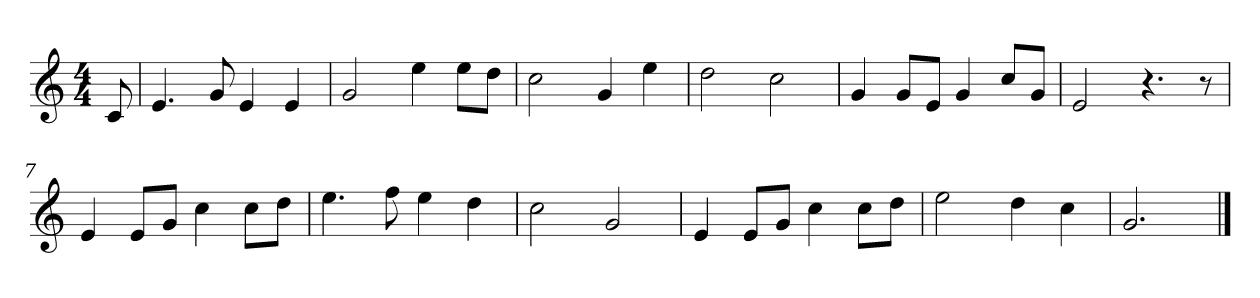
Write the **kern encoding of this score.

**kern
*part1
*staff1
*k[]
*M4/4
*MM120
=
8c
=1
4.e
8g
4e
4e
=2
2g
4ee
8eeL
8ddJ
=3
2cc
4g
4ee
=4
2dd
2cc
=5
4g
8gL
8eJ
4g
8ccL
8gJ
=6
2e
4.r
8r
=7
4e
8eL
8gJ
4cc
8ccL
8ddJ
=8
4.ee
8ff
4ee
4dd
=9
2cc
2g
=10
4e
8eL
8gJ
4cc
8ccL
8ddJ
=11
2ee
4dd
4cc
=12
2.g
==
*-
